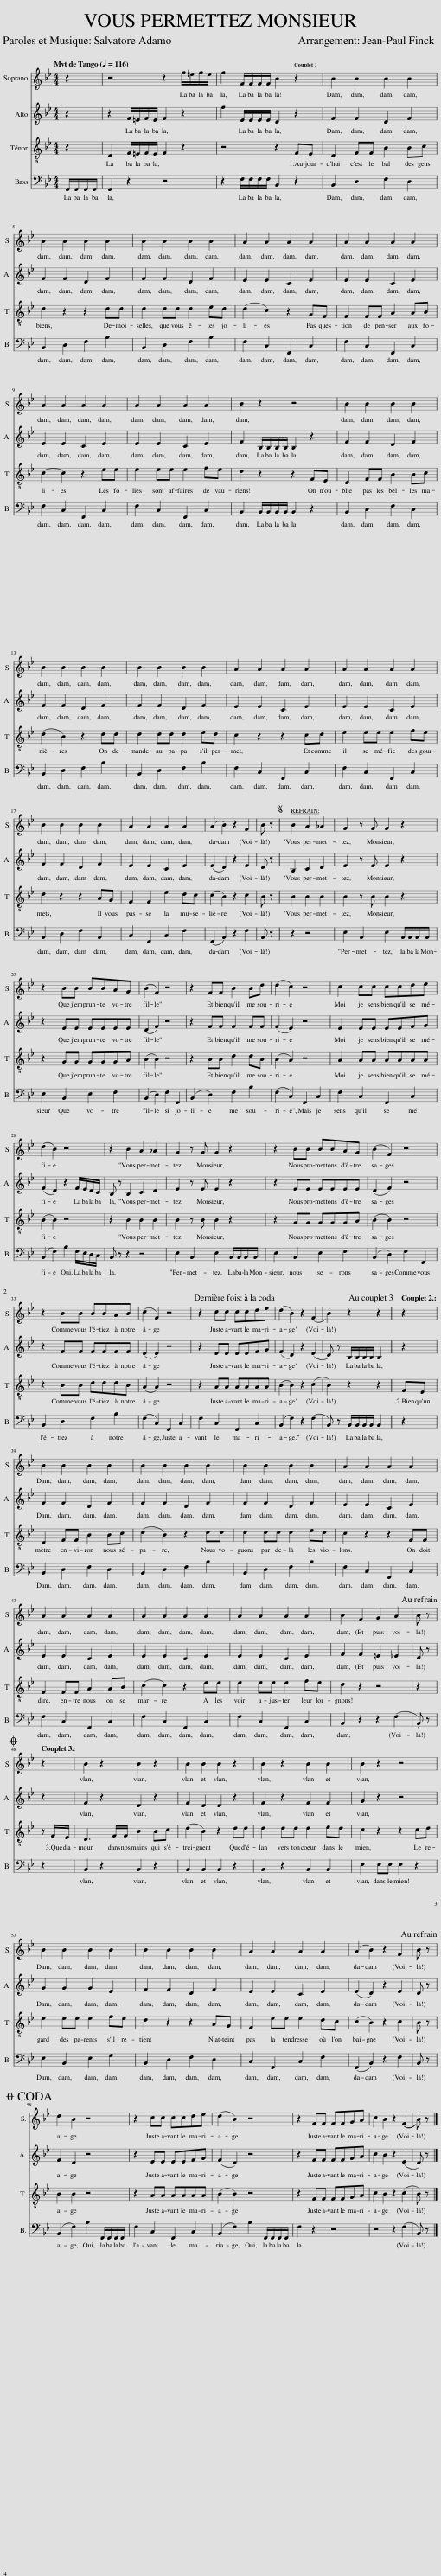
X:1
%%score 1 2 3 4
L:1/8
Q:1/4=116
M:4/4
I:linebreak $
K:Bb
V:1 treble
V:2 treble
V:3 treble-8
V:4 bass
V:1
 z2 | z4 z2 f/=e/f/e/ | f2 F/F/F/F/ B2 z2 | B2 B2 B2 B2 |$ B2 B2 B2 B2 | %5
 B2 B2 B2 B2 | A2 A2 A2 A2 | A2 A2 A2 A2 |$ A2 A2 A2 A2 | A2 A2 A2 A2 | %10
 B2 z2 z4 | B2 B2 B2 B2 |$ B2 B2 B2 B2 | B2 B2 B2 B2 | A2 A2 A2 A2 | %15
 A2 A2 A2 A2 |$ B2 B2 B2 B2 | A2 A2 A2 A2 | (A2 B2) z2 F2 | B z || %20
S B2 A2 _A2 | G2 z G G2 z2 |$ z2 BB BBAG | (B2 F2) z4 | z2 FF B2 Bd | %25
 (d2 c2) z4 | c2 cc ccde |$ (d2 B2) z4 | z2 B2 A2 _A2 | G2 z G G2 z2 | %30
 z2 BB BBAG | (B2 F2) z4 |$ z2 BB BBAB | (c2 F2) z4 | z2 cc ccde | %35
 (d2 B2) z2 (F2 | .B2) z2 z2!dacoda! || z2 |$ B2 B2 B2 B2 | B2 B2 B2 B2 | %40
 B2 B2 B2 B2 | A2 A2 A2 A2 |$ A2 A2 A2 A2 | A2 A2 A2 A2 | A2 A2 A2 A2 | %45
 B2 F2 G2 A2 | B z!D.S.! |$O z2 | B2 z2 B2 z2 | B2 B2 B2 z2 | %50
 B2 z2 B2 B2 | B2 z2 z4 |$ B2 B2 B2 B2 | B2 B2 B2 B2 | A2 A2 A2 A2 | %55
 (A2 B2) z2 F2 | B z |$ d2 B2 z4 | z2 cc ccde | (d2 B2) z4 | %60
 z2 FF FFGA | c2 B2 z2 ((F2 | .B)) z |] %63
V:2
 z2 | z2 F/=E/F/E/ F2 z2 | f2 E/E/E/E/ D2 z2 | F2 F2 D2 F2 |$ F2 F2 D2 F2 | %5
 F2 F2 D2 F2 | E2 E2 C2 E2 | E2 E2 C2 E2 |$ E2 E2 C2 E2 | E2 E2 C2 E2 | %10
 F2 B,/B,/B,/B,/ B,2 z2 | F2 F2 D2 F2 |$ F2 F2 D2 F2 | F2 F2 D2 F2 | E2 E2 C2 E2 | %15
 E2 E2 C2 E2 |$ F2 F2 D2 F2 | E2 E2 C2 E2 | (E2 D2) z2 E2 | D z || %20
 B,2 C2 D2 | E2 z E E2 z2 |$ z2 EE EEEE | (D2 F2) z4 | z2 FF F2 FF | %25
 (F2 E2) z4 | E2 EE EEFG |$ (F2 D2) z2 F/E/D/C/ | B, z B,2 C2 D2 | E2 z E E2 z2 | %30
 z2 EE EEEE | (D2 F2) z4 |$ z2 FF FFFF | (E2 E2) z4 | z2 EE EEFG | %35
 (F2 D2) z2 (E2 | D) z B,/B,/B,/B,/ B,2 || z2 |$ F2 F2 D2 F2 | F2 F2 D2 F2 | %40
 F2 F2 D2 F2 | E2 E2 C2 E2 |$ E2 E2 C2 E2 | E2 E2 C2 E2 | E2 E2 C2 E2 | %45
 F2 F2 =E2 _E2 | D z |$ z2 | F2 z2 D2 z2 | F2 D2 D2 z2 | %50
 F2 z2 F2 F2 | G2 z2 z4 |$ G2 G2 G2 E2 | F2 F2 D2 F2 | E2 E2 C2 E2 | %55
 (E2 D2) z2 E2 | D z |$ F2 D2 z4 | z2 EE EEFG | (F2 D2) z4 | %60
 z2 FF FFGA | c2 B2 z2 (E2 | .D) z |] %63
V:3
 z2 | D2 F/=E/F/E/ F2 z2 | z4 z2 FE | D2 FF B2 Bc |$ d2 z2 z2 dd | %5
 d2 dd d2 ed | (d2 c2) z2 GF | F2 FF A2 AB |$ c2- c2 z2 ee | e2 ee e2 fe | %10
 d2 z2 z2 FE | D2 FF B2 Bc |$ (d2 B2) z2 dd | d2 dd d2 ed | c2 z2 z2 cd | %15
 e2 ee e2 fe |$ d2 z2 z2 AG | F2 F2 e2 dc | (c2 B2) z2 c2 | B z || %20
 B2 B2 B2 | B2 z B B2 z2 |$ z2 GG GGGA | (B2 B2) z4 | z2 BB d2 dB | %25
 (B2 A2) z4 | A2 AA AAAA |$ (B2 B2) z4 | z2 B2 B2 B2 | B2 z B B2 z2 | %30
 z2 GG GGGA | (B2 B2) z4 |$ z2 BB dddB | (A2 A2) z4 | z2 AA AAAA | %35
 (B2 B2) z2 (c2 | .B2) z2 z2 || FE |$ D2 FF B2 Bc | (d2 B2) z2 dd | %40
 d2 dd d2 ed | c2 z2 z2 FF |$ F2 FF A2 AB | (c2 c2) z2 ee | e2 ee e2 fe | %45
 d2 z2 z4 | z2 |$ z F/E/ | D3 F/F/ B2 Bc | (d2 B2) z2 dd | %50
 d2 dd d2 ed | c2 z2 z2 cd |$ e2 ee e2 fe | d2 z2 z2 AG | F2 ee e2 dc | %55
 (c2 B2) z2 c2 | B z |$ B2 B2 z4 | z2 AA AAAA | (B2 B2) z4 | %60
 z2 FF FFGA | c2 B2 z2 (c2 | .B) z |] %63
V:4
 F,,/F,,/F,,/F,,/ | F,,2 z2 z4 | z2 F,/F,/F,/F,/ B,,2 z2 | B,,2 D,2 F,2 D,2 |$ B,,2 D,2 F,2 B,2 | %5
 B,,2 D,2 F,2 B,2 | F,2 C,2 F,,2 C,2 | F,2 C,2 F,,2 C,2 |$ F,2 C,2 F,,2 C,2 | F,2 C,2 F,,2 C,2 | %10
 B,,2 B,,/B,,/B,,/B,,/ B,,2 z2 | B,,2 D,2 F,2 D,2 |$ B,,2 D,2 F,2 B,2 | B,,2 D,2 F,2 B,2 | F,2 C,2 F,,2 C,2 | %15
 F,2 C,2 F,,2 C,2 |$ B,,2 D,2 F,2 B,,2 | C,2 F,,2 C,2 F,2 | (F,,2 B,,2) z2 F,2 | B,, z || %20
 z2 z4 | E,2 B,,2 E,2 B,,/B,,/B,,/B,,/ |$ E,2 B,,2 E,2 F,2 | (B,,2 D,2) F,2 F,,2 | (B,,2 D,2) F,2 B,2 | %25
 (F,2 C,2) F,,2 C,2 | F,2 C,2 F,,2 C,2 |$ (B,,2 F,2) B,2 F,/E,/D,/C,/ | .B,, z z2 z4 | E,2 B,,2 E,2 B,,/B,,/B,,/B,,/ | %30
 E,2 B,,2 E,2 F,2 | (B,,2 D,2) F,2 F,,2 |$ B,,2 D,2 F,2 B,2 | (F,2 C,2) F,,2 C,2 | F,2 C,2 F,,2 C,2 | %35
 (B,,2 F,2) z2 (F,2 | B,,) z B,,/B,,/B,,/B,,/ B,,2 || z2 |$ B,,2 D,2 F,2 D,2 | B,,2 D,2 F,2 B,2 | %40
 B,,2 D,2 F,2 B,2 | F,2 C,2 F,,2 C,2 |$ F,2 C,2 F,,2 C,2 | F,2 C,2 F,,2 C,2 | F,2 C,2 F,,2 C,2 | %45
 B,,2 z2 z2 (F,2 | .B,,) z |$ z2 | B,,2 z2 B,,2 z2 | B,,2 B,,2 B,,2 z2 | %50
 B,,2 z2 B,,2 B,,2 | E,2 E,E, E,2 z2 |$ E,2 B,,2 E,2 G,2 | B,,2 D,2 F,2 D,2 | C,2 F,,2 C,2 F,2 | %55
 (F,,2 B,,2) z2 F,2 | .B,, z |$ (B,,2 F,2) B,2 F,,/F,,/F,,/F,,/ | F,2 C,2 F,,2 C,2 | (B,,2 F,2) B,2 F,,/F,,/F,,/F,,/ | %60
 F,2 z2 z4 | z4 z2 (F,2 | .B,,) z |] %63
